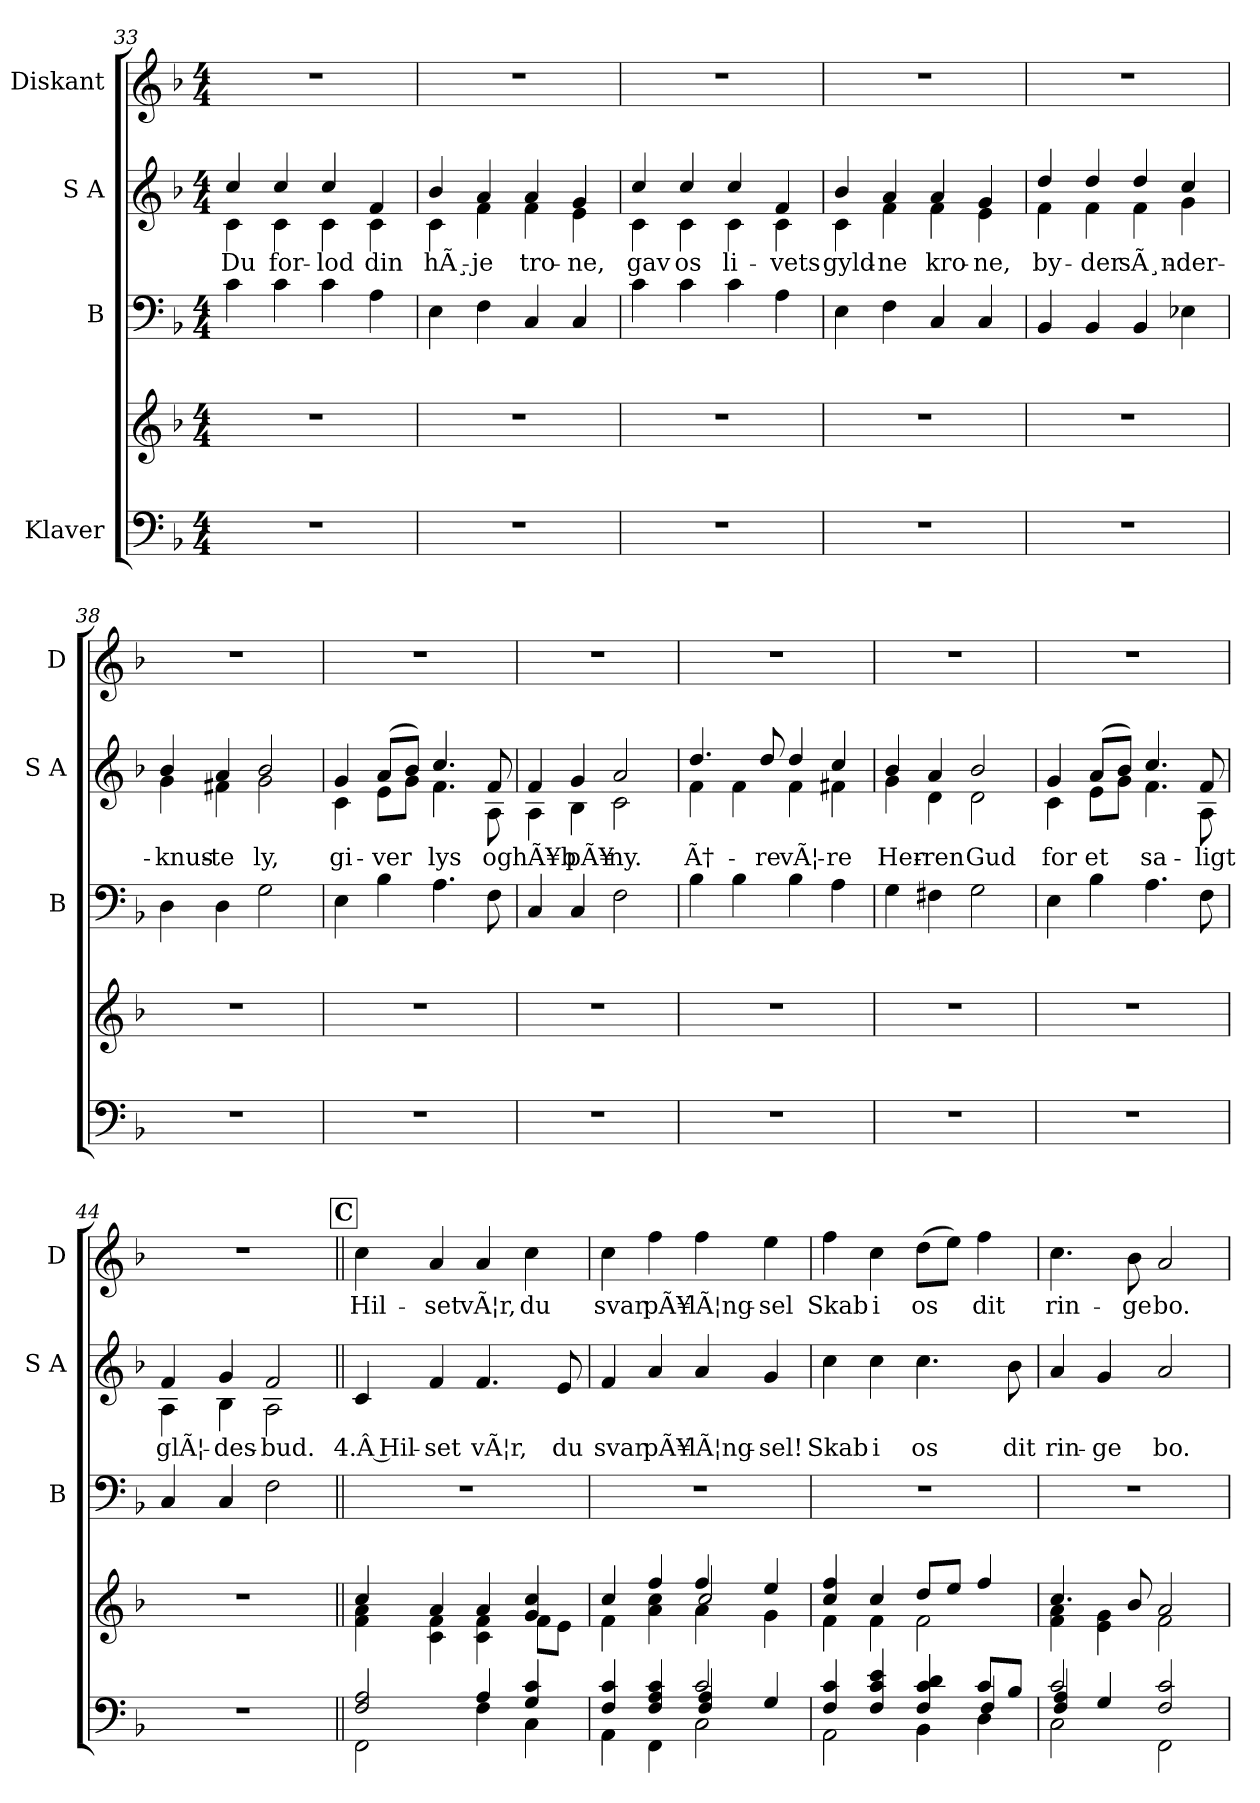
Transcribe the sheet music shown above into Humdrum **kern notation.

**kern	**kern	**kern	**kern	**text	**kern	**text
*part4	*part4	*part3	*part2	*part2	*part1	*part1
*staff5	*staff4	*staff3	*staff2	*staff2	*staff1	*staff1
*I"Klaver	*	*I"B	*I"S A	*	*I"Diskant	*
*	*	*I'B	*I'S A	*	*I'D	*
*clefF4	*clefG2	*clefF4	*clefG2	*	*clefG2	*
*k[b-]	*k[b-]	*k[b-]	*k[b-]	*	*k[b-]	*
*M4/4	*M4/4	*M4/4	*M4/4	*	*M4/4	*
=33	=33	=33	=33	=33	=33	=33
*	*	*	*^	*	*	*
1r	1r	4c\	4cc/	4c\	Du	1r	.
.	.	4c\	4cc/	4c\	for-	.	.
.	.	4c\	4cc/	4c\	-lod	.	.
.	.	4A\	4f/	4c\	din	.	.
=34	=34	=34	=34	=34	=34	=34	=34
1r	1r	4E\	4b-/	4c\	hÃ¸-	1r	.
.	.	4F\	4a/	4f\	-je	.	.
.	.	4C/	4a/	4f\	tro-	.	.
.	.	4C/	4g/	4e\	-ne,	.	.
=35	=35	=35	=35	=35	=35	=35	=35
1r	1r	4c\	4cc/	4c\	gav	1r	.
.	.	4c\	4cc/	4c\	os	.	.
.	.	4c\	4cc/	4c\	li-	.	.
.	.	4A\	4f/	4c\	-vets	.	.
=36	=36	=36	=36	=36	=36	=36	=36
1r	1r	4E\	4b-/	4c\	gyld-	1r	.
.	.	4F\	4a/	4f\	-ne	.	.
.	.	4C/	4a/	4f\	kro-	.	.
.	.	4C/	4g/	4e\	-ne,	.	.
=37	=37	=37	=37	=37	=37	=37	=37
1r	1r	4BB-/	4dd/	4f\	by-	1r	.
.	.	4BB-/	4dd/	4f\	-der	.	.
.	.	4BB-/	4dd/	4f\	sÃ¸n-	.	.
.	.	4E-X\	4cc/	4g\	-der-	.	.
!!LO:LB:g=z
=38	=38	=38	=38	=38	=38	=38	=38
1r	1r	4D\	4b-/	4g\	-knus-	1r	.
.	.	4D\	4a/	4f#X\	-te	.	.
.	.	2G\	2b-/	2g\	ly,	.	.
=39	=39	=39	=39	=39	=39	=39	=39
1r	1r	4E\	4g/	4c\	gi-	1r	.
.	.	4B-\	(>8a/L	8e\L	-ver	.	.
.	.	.	8b-/J)	8g\J	.	.	.
.	.	4.A\	4.cc/	4.f\	lys	.	.
.	.	8F\	8f/	8A\	og	.	.
=40	=40	=40	=40	=40	=40	=40	=40
1r	1r	4C/	4f/	4A\	hÃ¥b	1r	.
.	.	4C/	4g/	4B-\	pÃ¥	.	.
.	.	2F\	2a/	2c\	ny.	.	.
=41	=41	=41	=41	=41	=41	=41	=41
1r	1r	4B-\	4.dd/	4f\	Ã†-	1r	.
.	.	4B-\	.	4f\	.	.	.
.	.	.	8dd/	.	-re	.	.
.	.	4B-\	4dd/	4f\	vÃ¦-	.	.
.	.	4A\	4cc/	4f#X\	-re	.	.
=42	=42	=42	=42	=42	=42	=42	=42
1r	1r	4G\	4b-/	4g\	Her-	1r	.
.	.	4F#X\	4a/	4d\	-ren	.	.
.	.	2G\	2b-/	2d\	Gud	.	.
=43	=43	=43	=43	=43	=43	=43	=43
1r	1r	4E\	4g/	4c\	for	1r	.
.	.	4B-\	(>8a/L	8e\L	et	.	.
.	.	.	8b-/J)	8g\J	.	.	.
.	.	4.A\	4.cc/	4.f\	sa-	.	.
.	.	8F\	8f/	8A\	-ligt	.	.
=44	=44	=44	=44	=44	=44	=44	=44
1r	1r	4C/	4f/	4A\	glÃ¦-	1r	.
.	.	4C/	4g/	4B-\	-des-	.	.
.	.	2F\	2f/	2A\	-bud.	.	.
!!LO:PB:g=z
!!LO:REH:place=s1:a:B:fs=14:t=C
=45||	=45||	=45||	=45||	=45||	=45||	=45||	=45||
*^	*^	*	*	*	*	*	*
!	!	!	!	!	!LO:TX:a:t=unis.	!	!	!	!
*	*	*	*	*	*v	*v	*	*	*
2F/ 2A/	2FF\	4cc/	4f\ 4a\	1r	4c/	4.Â Hil-	4cc\	Hil-
.	.	4a/	4c\ 4f\	.	4f/	-set	4a/	-set
4A/	4F\	4a/	4c\ 4f\	.	4.f/	vÃ¦r,	4a/	vÃ¦r,
4G/ 4c/	4C\	4g/ 4cc/	8f\L	.	.	.	4cc\	du
.	.	.	8e\J	.	8e/	du	.	.
=46	=46	=46	=46	=46	=46	=46	=46	=46
*	*^	*	*^	*	*	*	*	*
4F/ 4c/	4AA\	2ryy	4cc/	4f\	2ryy	1r	4f/	svar	4cc\	svar
4F/ 4A/ 4c/	4FF\	.	4ff/	4a\ 4cc\	.	.	4a/	pÃ¥	4ff\	pÃ¥
2c/	2C\	4F/ 4A/	4ff/	4a\	2cc/	.	4a/	lÃ¦ng-	4ff\	lÃ¦ng-
.	.	4G/	4ee/	4g\	.	.	4g/	-sel!	4ee\	-sel
*	*	*	*	*v	*v	*	*	*	*	*
=47	=47	=47	=47	=47	=47	=47	=47	=47	=47
4F/ 4c/	2AA\	2.ryy	4cc/ 4ff/	4f\	1r	4cc\	Skab	4ff\	Skab
4F/ 4c/ 4e/	.	.	4cc/	4f\	.	4cc\	i	4cc\	i
4F/ 4c/ 4d/	4BB-\	.	8dd/L	2f\	.	4.cc\	os	(>8dd\L	os
.	.	.	8ee/J	.	.	.	.	8ee\J)	.
8c/L	4D\	4F/	4ff/	.	.	.	.	4ff\	dit
8B-/J	.	.	.	.	.	8b-\	dit	.	.
=48	=48	=48	=48	=48	=48	=48	=48	=48	=48
2c/	2C\	4F/ 4A/	4.cc/	4f\ 4a\	1r	4a/	rin-	4.cc\	rin-
.	.	4G/	.	4e\ 4g\	.	4g/	-ge	.	.
.	.	.	8b-/	.	.	.	.	8b-\	-ge
2F/ 2c/	2FF\	2ryy	2a/	2f\	.	2a/	bo.	2a/	bo.
*v	*v	*v	*	*	*	*	*	*	*
*	*v	*v	*	*	*	*	*
=	=	=	=	=	=	=
*-	*-	*-	*-	*-	*-	*-
